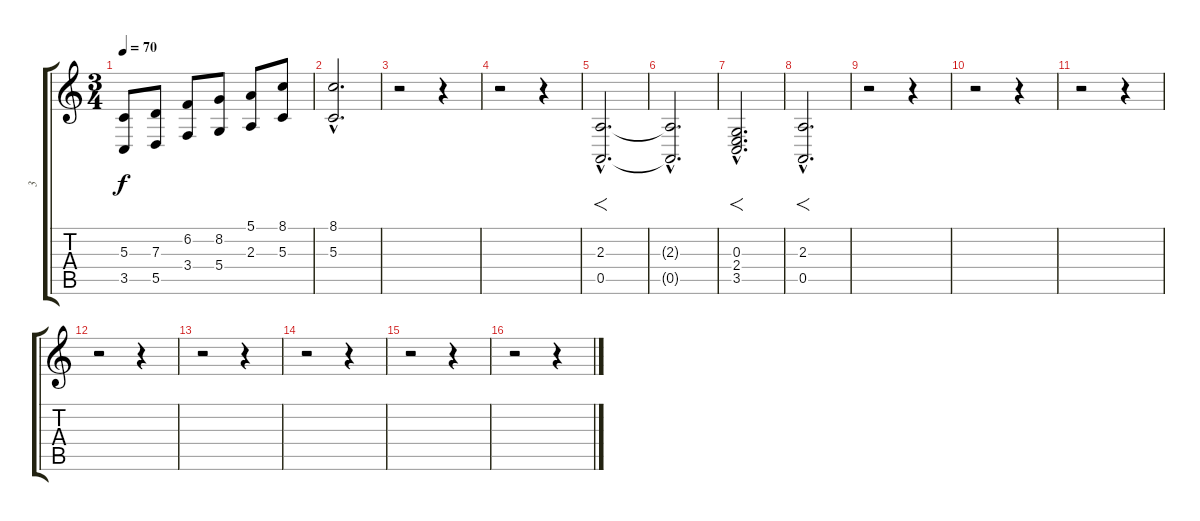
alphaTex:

\track ("3" "3") {instrument pad6metallic}
\staff {score tabs}
\tuning (E4 B3 G3 D3 A2 E2) {hide}
\ts (3 4)
\tempo 70
\clef g2
\ks c
(5.3 3.5).8{dy f} (7.3 5.5).8 (6.2 3.4).8 (8.2 5.4).8 (5.1 2.3).8 (8.1 5.3).8 |
(8.1{hac} 5.3{hac}).2{d} |
r.2 r.4 |
r.2 r.4 |
(2.3{hac} 0.5{hac}).2{f d} |
(2.3{hac t} 0.5{hac t}).2{d} |
(0.3{hac} 2.4{hac} 3.5{hac}).2{f d} |
(2.3{hac} 0.5{hac}).2{f d} |
r.2 r.4 |
r.2 r.4 |
r.2 r.4 |
r.2 r.4 |
r.2 r.4 |
r.2 r.4 |
r.2 r.4 |
r.2 r.4
